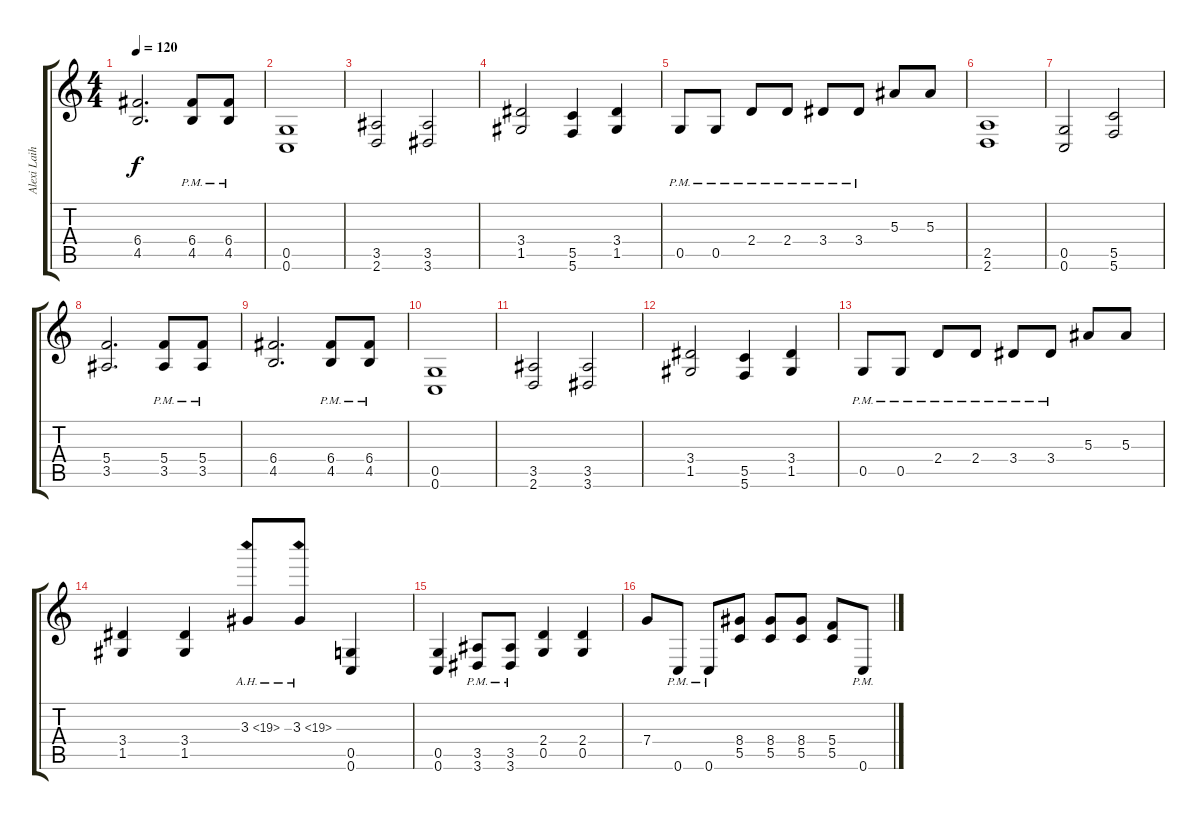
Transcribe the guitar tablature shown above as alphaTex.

\track ("Alexi Laiho - Rhythm Guitar" "Alexi Laih") {instrument distortionguitar}
\staff {score tabs}
\tuning (D4 A3 F3 C3 G2 C2) {hide}
\ts (4 4)
\tempo 120
\clef g2
\ks c
(6.4 4.5).2{d dy f} (6.4{pm} 4.5{pm}).8 (6.4{pm} 4.5{pm}).8 |
(0.5 0.6).1 |
(3.5 2.6).2 (3.5 3.6).2 |
(3.4 1.5).2 (5.5 5.6).4 (3.4 1.5).4 |
0.5{pm}.8 0.5{pm}.8 2.4{pm}.8 2.4{pm}.8 3.4{pm}.8 3.4{pm}.8 5.3.8 5.3.8 |
(2.5 2.6).1 |
(0.5 0.6).2 (5.5 5.6).2 |
(5.4 3.5).2{d} (5.4{pm} 3.5{pm}).8 (5.4{pm} 3.5{pm}).8 |
(6.4 4.5).2{d} (6.4{pm} 4.5{pm}).8 (6.4{pm} 4.5{pm}).8 |
(0.5 0.6).1 |
(3.5 2.6).2 (3.5 3.6).2 |
(3.4 1.5).2 (5.5 5.6).4 (3.4 1.5).4 |
0.5{pm}.8 0.5{pm}.8 2.4{pm}.8 2.4{pm}.8 3.4{pm}.8 3.4{pm}.8 5.3.8 5.3.8 |
(3.4 1.5).4 (3.4 1.5).4 3.3{ah 16}.8 3.3{ah 16}.8 (0.5 0.6).4 |
(0.5 0.6).4 (3.5{pm} 3.6{pm}).8 (3.5{pm} 3.6{pm}).8 (2.4 0.5).4 (2.4 0.5).4 |
7.4.8 0.6{pm}.8 0.6{pm}.8 (8.4 5.5).8 (8.4 5.5).8 (8.4 5.5).8 (5.4 5.5).8 0.6{pm}.8
